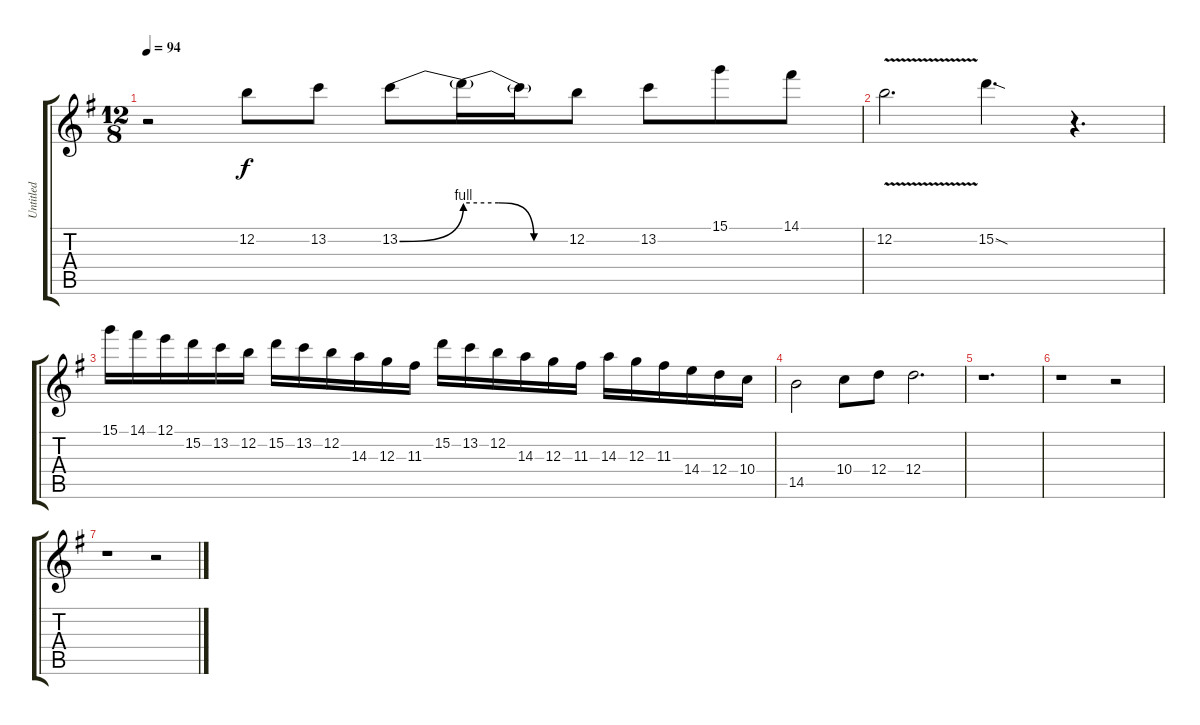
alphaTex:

\track ("Untitled" "Untitled") {instrument distortionguitar}
\staff {score tabs}
\tuning (E4 B3 G3 D3 A2 E2) {hide}
\ts (12 8)
\tempo 94
\clef g2
\ks g
r.2{dy f} 12.2.8 13.2.8 13.2{be (bend 0 0 60 4)}.8 13.2{be (custom 0 4 20 4 40 0 60 0) t}.16 13.2{t}.16 12.2.8 13.2.8 15.1.8 14.1.8 |
12.2{v}.2{d} 15.2{sod}.4{d} r.4{d} |
15.1.16 14.1.16 12.1.16 15.2.16 13.2.16 12.2.16 15.2.16 13.2.16 12.2.16 14.3.16 12.3.16 11.3.16 15.2.16 13.2.16 12.2.16 14.3.16 12.3.16 11.3.16 14.3.16 12.3.16 11.3.16 14.4.16 12.4.16 10.4.16 |
14.5.2 10.4.8 12.4.8 12.4.2{d} |
r.1{d} |
r.1 r.2 |
r.1 r.2
